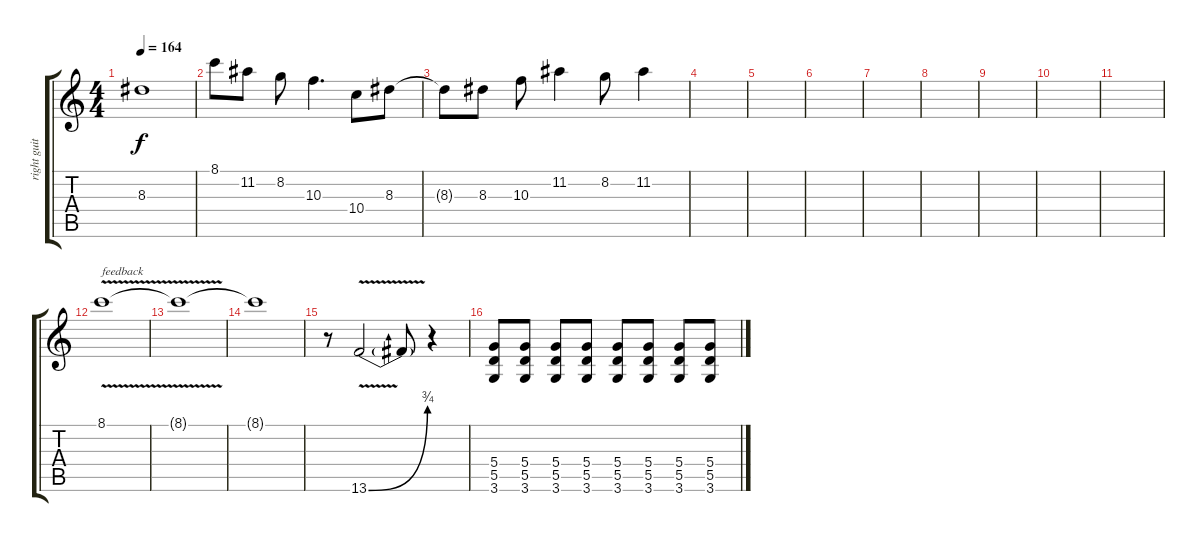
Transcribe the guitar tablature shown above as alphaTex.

\track ("right guit 2 " "right guit") {instrument overdrivenguitar}
\staff {score tabs}
\tuning (E4 B3 G3 D3 A2 E2) {hide}
\ts (4 4)
\tempo 164
\clef g2
\ks c
8.3{t}.1{dy f} |
8.1.8 11.2.8 8.2.8 10.3.4{d} 10.4.8 8.3.8 |
8.3{t}.8 8.3.8 10.3.8 11.2.4 8.2.8 11.2.4 |
|
|
|
|
|
|
|
|
8.1{v}.1{txt "feedback"} |
8.1{t}.1 |
8.1{t}.1 |
r.8 13.6{be (bend 0 0 60 3) v}.2 13.6{t}.8 r.4 |
(5.4 5.5 3.6).8{instrument overdrivenguitar} (5.4 5.5 3.6).8 (5.4 5.5 3.6).8 (5.4 5.5 3.6).8 (5.4 5.5 3.6).8 (5.4 5.5 3.6).8 (5.4 5.5 3.6).8 (5.4 5.5 3.6).8
